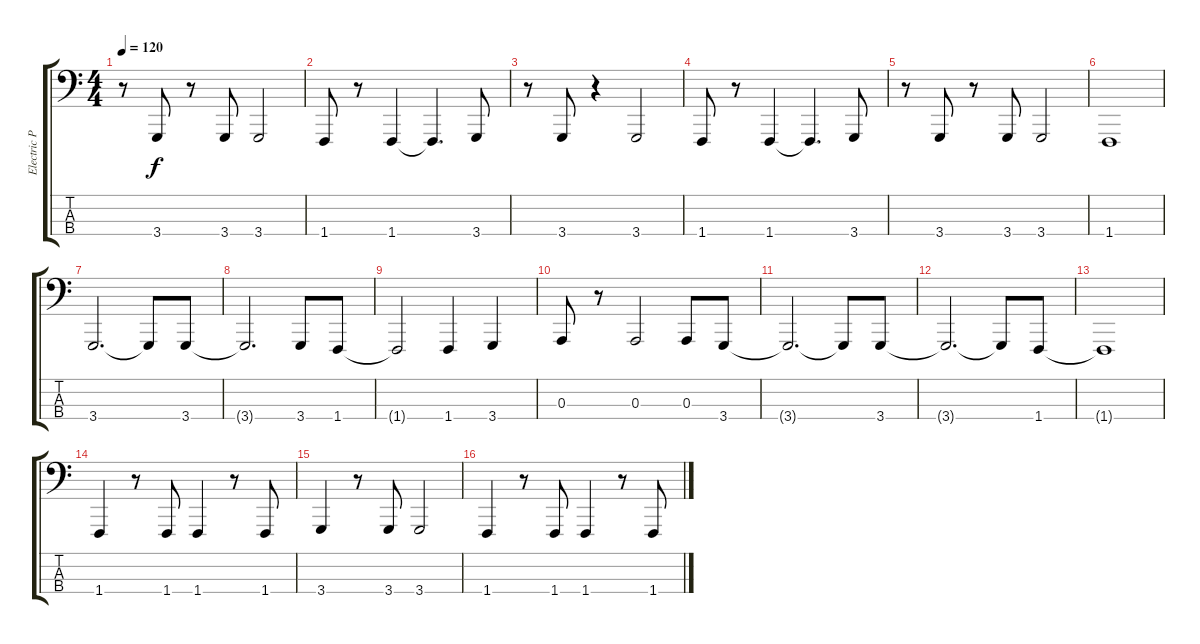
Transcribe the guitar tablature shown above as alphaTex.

\track ("Electric Piano B2" "Electric P") {instrument drawbarorgan}
\staff {score tabs}
\tuning (G2 D2 A1 E1) {hide}
\ts (4 4)
\tempo 120
\clef f4
\ks c
r.8{dy f} 3.4.8 r.8 3.4.8 3.4.2 |
1.4.8 r.8 1.4.4 1.4{t}.4{d} 3.4.8 |
r.8 3.4.8 r.4 3.4.2 |
1.4.8 r.8 1.4.4 1.4{t}.4{d} 3.4.8 |
r.8 3.4.8 r.8 3.4.8 3.4.2 |
1.4.1 |
3.4.2{d} 3.4{t}.8 3.4.8 |
3.4{t}.2{d} 3.4.8 1.4.8 |
1.4{t}.2 1.4.4 3.4.4 |
0.3.8 r.8 0.3.2 0.3.8 3.4.8 |
3.4{t}.2{d} 3.4{t}.8 3.4.8 |
3.4{t}.2{d} 3.4{t}.8 1.4.8 |
1.4{t}.1 |
1.4.4 r.8 1.4.8 1.4.4 r.8 1.4.8 |
3.4.4 r.8 3.4.8 3.4.2 |
1.4.4 r.8 1.4.8 1.4.4 r.8 1.4.8
